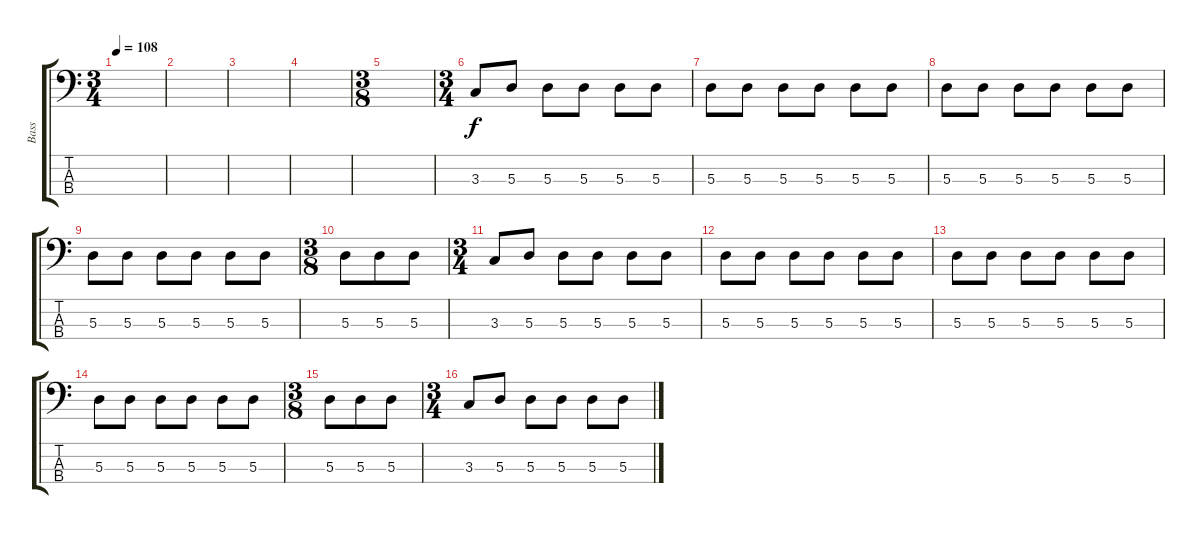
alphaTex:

\track ("Bass" "Bass") {instrument electricbassfinger}
\staff {score tabs}
\tuning (G2 D2 A1 E1) {hide}
\ts (3 4)
\tempo 108
\clef f4
\ks c
|
|
|
|
\ts (3 8)
|
\ts (3 4)
3.3.8 5.3.8 5.3.8 5.3.8 5.3.8 5.3.8 |
5.3.8 5.3.8 5.3.8 5.3.8 5.3.8 5.3.8 |
5.3.8 5.3.8 5.3.8 5.3.8 5.3.8 5.3.8 |
5.3.8 5.3.8 5.3.8 5.3.8 5.3.8 5.3.8 |
\ts (3 8)
5.3.8 5.3.8 5.3.8 |
\ts (3 4)
3.3.8 5.3.8 5.3.8 5.3.8 5.3.8 5.3.8 |
5.3.8 5.3.8 5.3.8 5.3.8 5.3.8 5.3.8 |
5.3.8 5.3.8 5.3.8 5.3.8 5.3.8 5.3.8 |
5.3.8 5.3.8 5.3.8 5.3.8 5.3.8 5.3.8 |
\ts (3 8)
5.3.8 5.3.8 5.3.8 |
\ts (3 4)
3.3.8 5.3.8 5.3.8 5.3.8 5.3.8 5.3.8
